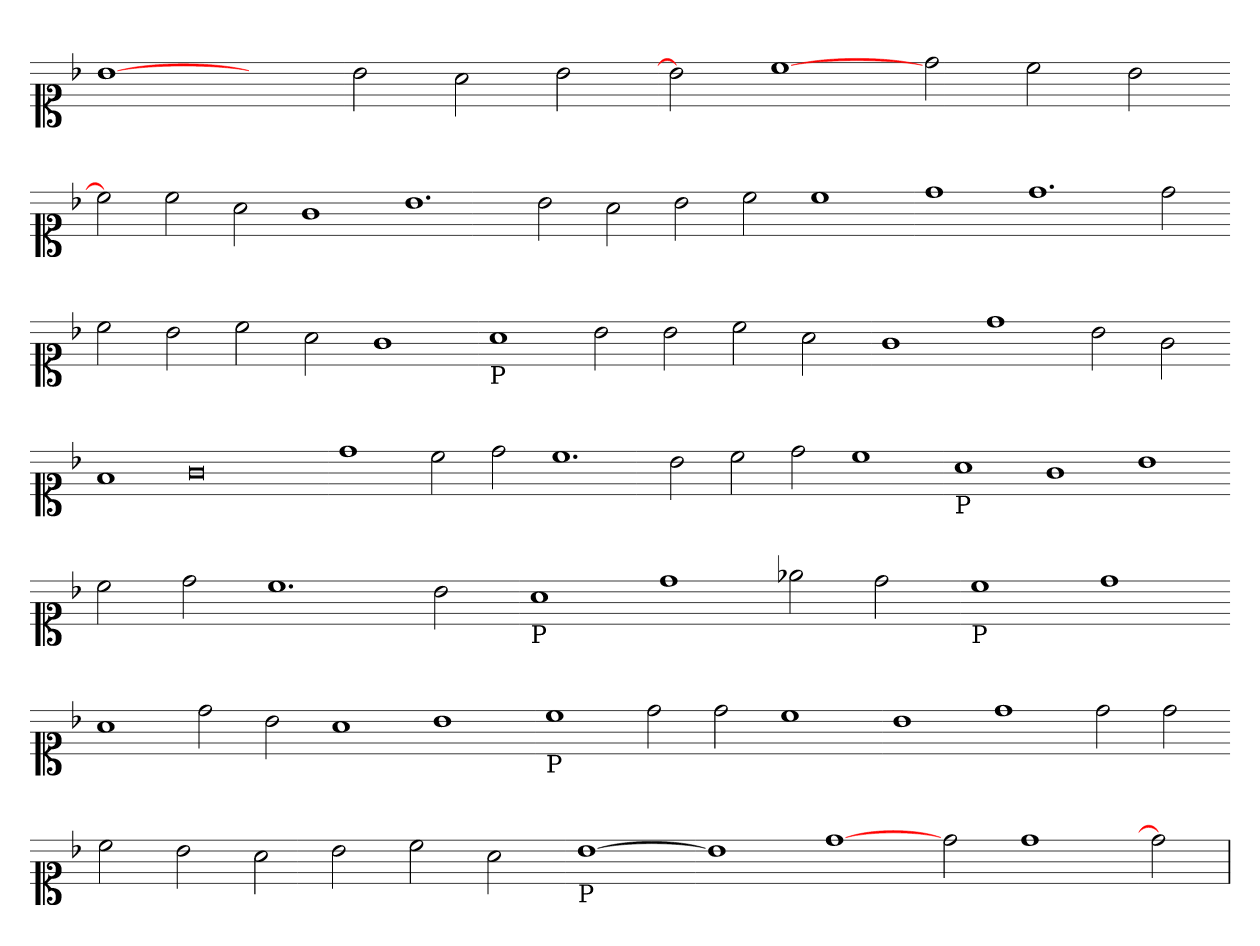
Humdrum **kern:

**kern
*part1
*staff1
*clefC1
*k[b-]
=
[1b-
2ryy
2b-
2a
2b-
=-
2b-]
[1cc
2dd
2cc
2b-
=-
2cc]
2cc
2a
1g
1.b-
2b-
2a
2b-
2cc
1cc
=-
1dd
1.dd
2dd
=-
2cc
2b-
2cc
2a
1g
=-
!LO:TX:b:t=P
1a
2b-
2b-
2cc
2a
=-
1g
1dd
2b-
2g
=-
1f
0g
=-
1dd
2cc
2dd
1.cc
2b-
2cc
2dd
1cc
=-
!LO:TX:b:t=P
1a
1g
1b-
=-
2cc
2dd
1.cc
2b-
=-
!LO:TX:b:t=P
1a
1dd
2ee-X
2dd
=-
!LO:TX:b:t=P
1cc
1dd
=-
1a
2dd
2b-
1a
1b-
=-
!LO:TX:b:t=P
1cc
2dd
2dd
1cc
=-
1b-
1dd
2dd
2dd
=-
2cc
2b-
2a
2b-
2cc
2a
=-
!LO:TX:b:t=P
[1b-
=-
1b-]
[1dd
2dd
1dd
=1-
2dd]
=
*-
